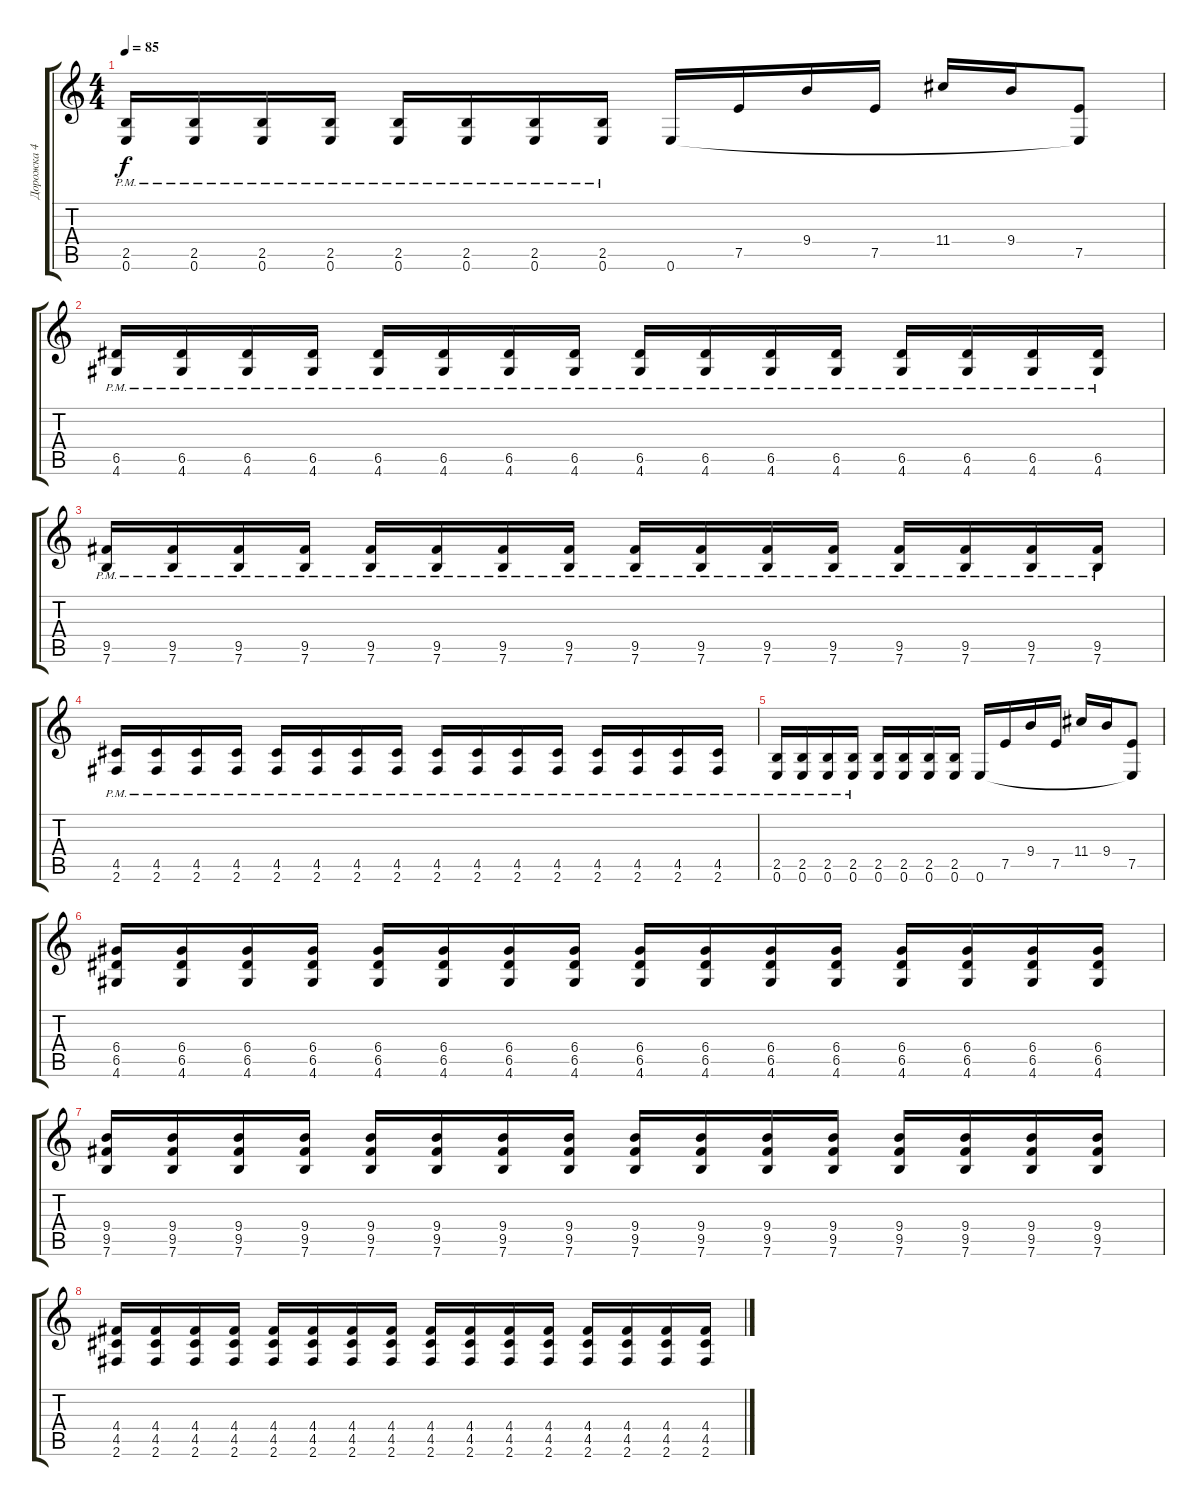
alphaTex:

\track ("Дорожка 4" "Дорожка 4") {instrument overdrivenguitar}
\staff {score tabs}
\tuning (E4 B3 G3 D3 A2 E2) {hide}
\ts (4 4)
\tempo 85
\clef g2
\ks c
(2.5{pm} 0.6{pm}).16{dy f} (2.5{pm} 0.6{pm}).16 (2.5{pm} 0.6{pm}).16 (2.5{pm} 0.6{pm}).16 (2.5{pm} 0.6{pm}).16 (2.5{pm} 0.6{pm}).16 (2.5{pm} 0.6{pm}).16 (2.5{pm} 0.6{pm}).16 0.6.16 7.5.16 9.4.16 7.5.16 11.4.16 9.4.16 (7.5 0.6{t}).8 |
(6.5{pm} 4.6{pm}).16 (6.5{pm} 4.6{pm}).16 (6.5{pm} 4.6{pm}).16 (6.5{pm} 4.6{pm}).16 (6.5{pm} 4.6{pm}).16 (6.5{pm} 4.6{pm}).16 (6.5{pm} 4.6{pm}).16 (6.5{pm} 4.6{pm}).16 (6.5{pm} 4.6{pm}).16 (6.5{pm} 4.6{pm}).16 (6.5{pm} 4.6{pm}).16 (6.5{pm} 4.6{pm}).16 (6.5{pm} 4.6{pm}).16 (6.5{pm} 4.6{pm}).16 (6.5{pm} 4.6{pm}).16 (6.5{pm} 4.6{pm}).16 |
(9.5{pm} 7.6{pm}).16 (9.5{pm} 7.6{pm}).16 (9.5{pm} 7.6{pm}).16 (9.5{pm} 7.6{pm}).16 (9.5{pm} 7.6{pm}).16 (9.5{pm} 7.6{pm}).16 (9.5{pm} 7.6{pm}).16 (9.5{pm} 7.6{pm}).16 (9.5{pm} 7.6{pm}).16 (9.5{pm} 7.6{pm}).16 (9.5{pm} 7.6{pm}).16 (9.5{pm} 7.6{pm}).16 (9.5{pm} 7.6{pm}).16 (9.5{pm} 7.6{pm}).16 (9.5{pm} 7.6{pm}).16 (9.5{pm} 7.6{pm}).16 |
(4.5{pm} 2.6{pm}).16 (4.5{pm} 2.6{pm}).16 (4.5{pm} 2.6{pm}).16 (4.5{pm} 2.6{pm}).16 (4.5{pm} 2.6{pm}).16 (4.5{pm} 2.6{pm}).16 (4.5{pm} 2.6{pm}).16 (4.5{pm} 2.6{pm}).16 (4.5{pm} 2.6{pm}).16 (4.5{pm} 2.6{pm}).16 (4.5{pm} 2.6{pm}).16 (4.5{pm} 2.6{pm}).16 (4.5{pm} 2.6{pm}).16 (4.5{pm} 2.6{pm}).16 (4.5{pm} 2.6{pm}).16 (4.5{pm} 2.6{pm}).16 |
(2.5{pm} 0.6{pm}).16 (2.5{pm} 0.6{pm}).16 (2.5{pm} 0.6{pm}).16 (2.5{pm} 0.6).16 (2.5 0.6).16 (2.5 0.6).16 (2.5 0.6).16 (2.5 0.6).16 0.6.16 7.5.16 9.4.16 7.5.16 11.4.16 9.4.16 (7.5 0.6{t}).8 |
(6.4 6.5 4.6).16 (6.4 6.5 4.6).16 (6.4 6.5 4.6).16 (6.4 6.5 4.6).16 (6.4 6.5 4.6).16 (6.4 6.5 4.6).16 (6.4 6.5 4.6).16 (6.4 6.5 4.6).16 (6.4 6.5 4.6).16 (6.4 6.5 4.6).16 (6.4 6.5 4.6).16 (6.4 6.5 4.6).16 (6.4 6.5 4.6).16 (6.4 6.5 4.6).16 (6.4 6.5 4.6).16 (6.4 6.5 4.6).16 |
(9.4 9.5 7.6).16 (9.4 9.5 7.6).16 (9.4 9.5 7.6).16 (9.4 9.5 7.6).16 (9.4 9.5 7.6).16 (9.4 9.5 7.6).16 (9.4 9.5 7.6).16 (9.4 9.5 7.6).16 (9.4 9.5 7.6).16 (9.4 9.5 7.6).16 (9.4 9.5 7.6).16 (9.4 9.5 7.6).16 (9.4 9.5 7.6).16 (9.4 9.5 7.6).16 (9.4 9.5 7.6).16 (9.4 9.5 7.6).16 |
(4.4 4.5 2.6).16 (4.4 4.5 2.6).16 (4.4 4.5 2.6).16 (4.4 4.5 2.6).16 (4.4 4.5 2.6).16 (4.4 4.5 2.6).16 (4.4 4.5 2.6).16 (4.4 4.5 2.6).16 (4.4 4.5 2.6).16 (4.4 4.5 2.6).16 (4.4 4.5 2.6).16 (4.4 4.5 2.6).16 (4.4 4.5 2.6).16 (4.4 4.5 2.6).16 (4.4 4.5 2.6).16 (4.4 4.5 2.6).16
